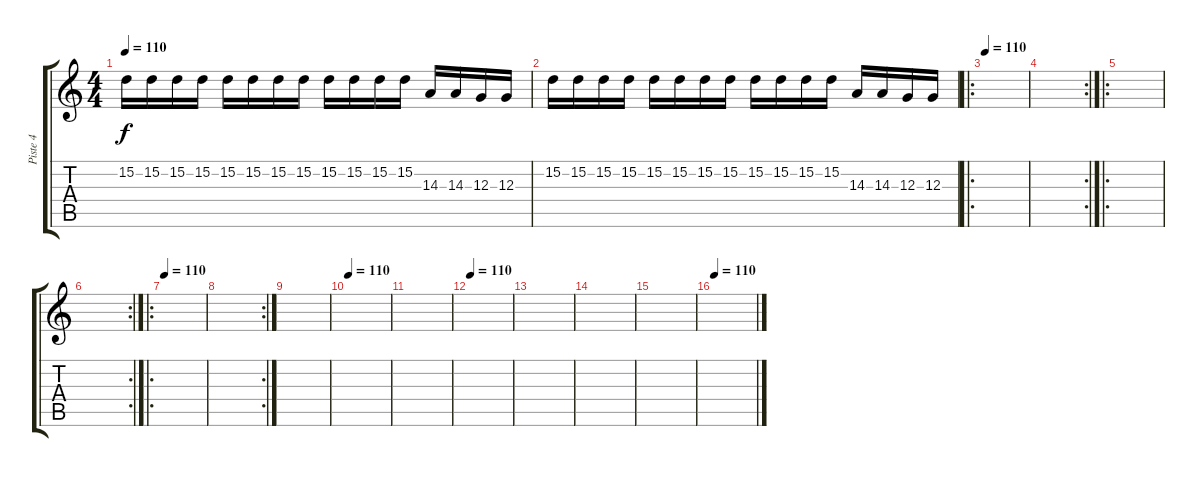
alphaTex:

\track ("Piste 4" "Piste 4") {instrument honkytonkpiano}
\staff {score tabs}
\tuning (E4 B3 G3 D3 A2 E2) {hide}
\ts (4 4)
\tempo 110
\clef g2
\ks c
15.2.16{dy f} 15.2.16 15.2.16 15.2.16 15.2.16 15.2.16 15.2.16 15.2.16 15.2.16 15.2.16 15.2.16 15.2.16 14.3.16 14.3.16 12.3.16 12.3.16 |
15.2.16 15.2.16 15.2.16 15.2.16 15.2.16 15.2.16 15.2.16 15.2.16 15.2.16 15.2.16 15.2.16 15.2.16 14.3.16 14.3.16 12.3.16 12.3.16 |
\ro
\tempo 110
|
\rc 2
|
\ro
|
\rc 2
|
\ro
\tempo 110
|
\rc 2
|
|
\tempo 110
|
|
\tempo 110
|
|
|
|
\tempo 110
